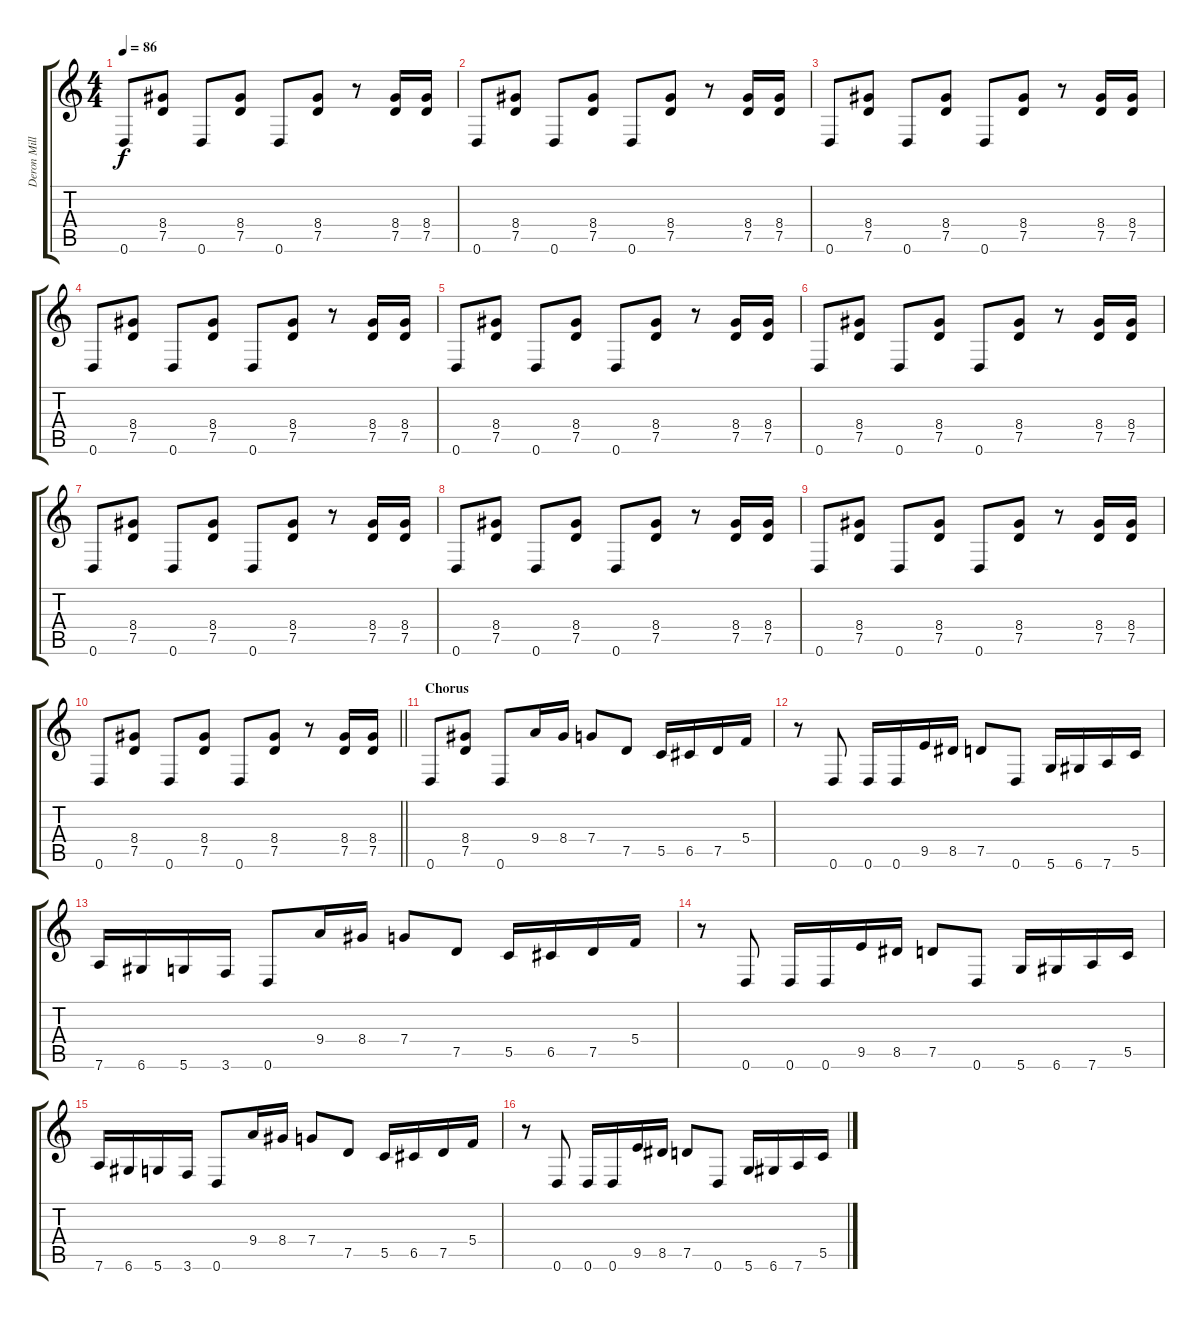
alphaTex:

\track ("Deron Miller (Guitar)" "Deron Mill") {instrument distortionguitar}
\staff {score tabs}
\tuning (D4 A3 F3 C3 G2 D2) {hide}
\ts (4 4)
\tempo 86
\clef g2
\ks c
0.6.8{dy f} (8.4 7.5).8 0.6.8 (8.4 7.5).8 0.6.8 (8.4 7.5).8 r.8 (8.4 7.5).16 (8.4 7.5).16 |
0.6.8 (8.4 7.5).8 0.6.8 (8.4 7.5).8 0.6.8 (8.4 7.5).8 r.8 (8.4 7.5).16 (8.4 7.5).16 |
0.6.8 (8.4 7.5).8 0.6.8 (8.4 7.5).8 0.6.8 (8.4 7.5).8 r.8 (8.4 7.5).16 (8.4 7.5).16 |
0.6.8 (8.4 7.5).8 0.6.8 (8.4 7.5).8 0.6.8 (8.4 7.5).8 r.8 (8.4 7.5).16 (8.4 7.5).16 |
0.6.8 (8.4 7.5).8 0.6.8 (8.4 7.5).8 0.6.8 (8.4 7.5).8 r.8 (8.4 7.5).16 (8.4 7.5).16 |
0.6.8 (8.4 7.5).8 0.6.8 (8.4 7.5).8 0.6.8 (8.4 7.5).8 r.8 (8.4 7.5).16 (8.4 7.5).16 |
0.6.8 (8.4 7.5).8 0.6.8 (8.4 7.5).8 0.6.8 (8.4 7.5).8 r.8 (8.4 7.5).16 (8.4 7.5).16 |
0.6.8 (8.4 7.5).8 0.6.8 (8.4 7.5).8 0.6.8 (8.4 7.5).8 r.8 (8.4 7.5).16 (8.4 7.5).16 |
0.6.8 (8.4 7.5).8 0.6.8 (8.4 7.5).8 0.6.8 (8.4 7.5).8 r.8 (8.4 7.5).16 (8.4 7.5).16 |
\barLineRight lightlight
0.6.8 (8.4 7.5).8 0.6.8 (8.4 7.5).8 0.6.8 (8.4 7.5).8 r.8 (8.4 7.5).16 (8.4 7.5).16 |
\section ("" "Chorus")
0.6.8 (8.4 7.5).8 0.6.8 9.4.16 8.4.16 7.4.8 7.5.8 5.5.16 6.5.16 7.5.16 5.4.16 |
r.8 0.6.8 0.6.16 0.6.16 9.5.16 8.5.16 7.5.8 0.6.8 5.6.16 6.6.16 7.6.16 5.5.16 |
7.6.16 6.6.16 5.6.16 3.6.16 0.6.8 9.4.16 8.4.16 7.4.8 7.5.8 5.5.16 6.5.16 7.5.16 5.4.16 |
r.8 0.6.8 0.6.16 0.6.16 9.5.16 8.5.16 7.5.8 0.6.8 5.6.16 6.6.16 7.6.16 5.5.16 |
7.6.16 6.6.16 5.6.16 3.6.16 0.6.8 9.4.16 8.4.16 7.4.8 7.5.8 5.5.16 6.5.16 7.5.16 5.4.16 |
r.8 0.6.8 0.6.16 0.6.16 9.5.16 8.5.16 7.5.8 0.6.8 5.6.16 6.6.16 7.6.16 5.5.16
